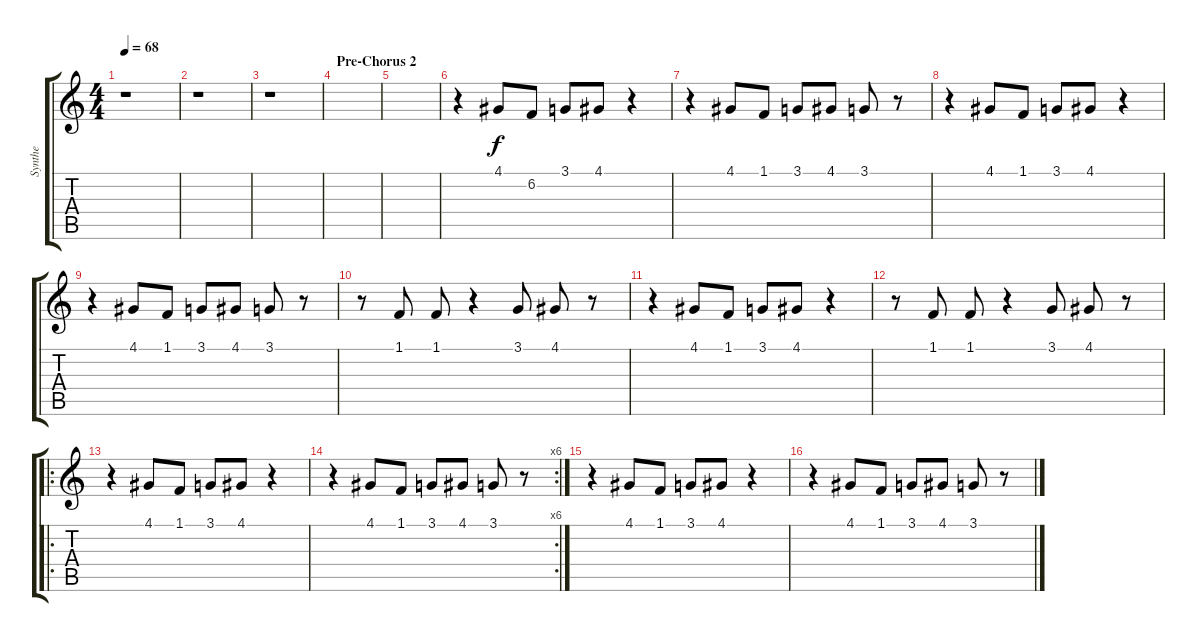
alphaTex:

\track ("Synthe" "Synthe") {instrument pad7halo}
\staff {score tabs}
\tuning (E4 B3 G3 D3 A2 E2) {hide}
\ts (4 4)
\tempo 68
\clef g2
\ks c
r.1{dy f} |
r.1 |
r.1 |
\section ("" "Pre-Chorus 2")
|
|
r.4 4.1.8 6.2.8 3.1.8 4.1.8 r.4 |
r.4 4.1.8 1.1.8 3.1.8 4.1.8 3.1.8 r.8 |
r.4 4.1.8 1.1.8 3.1.8 4.1.8 r.4 |
r.4 4.1.8 1.1.8 3.1.8 4.1.8 3.1.8 r.8 |
r.8 1.1.8 1.1.8 r.4 3.1.8 4.1.8 r.8 |
r.4 4.1.8 1.1.8 3.1.8 4.1.8 r.4 |
r.8 1.1.8 1.1.8 r.4 3.1.8 4.1.8 r.8 |
\ro
r.4 4.1.8 1.1.8 3.1.8 4.1.8 r.4 |
\rc 6
r.4 4.1.8 1.1.8 3.1.8 4.1.8 3.1.8 r.8 |
r.4 4.1.8 1.1.8 3.1.8 4.1.8 r.4 |
r.4 4.1.8 1.1.8 3.1.8 4.1.8 3.1.8 r.8
